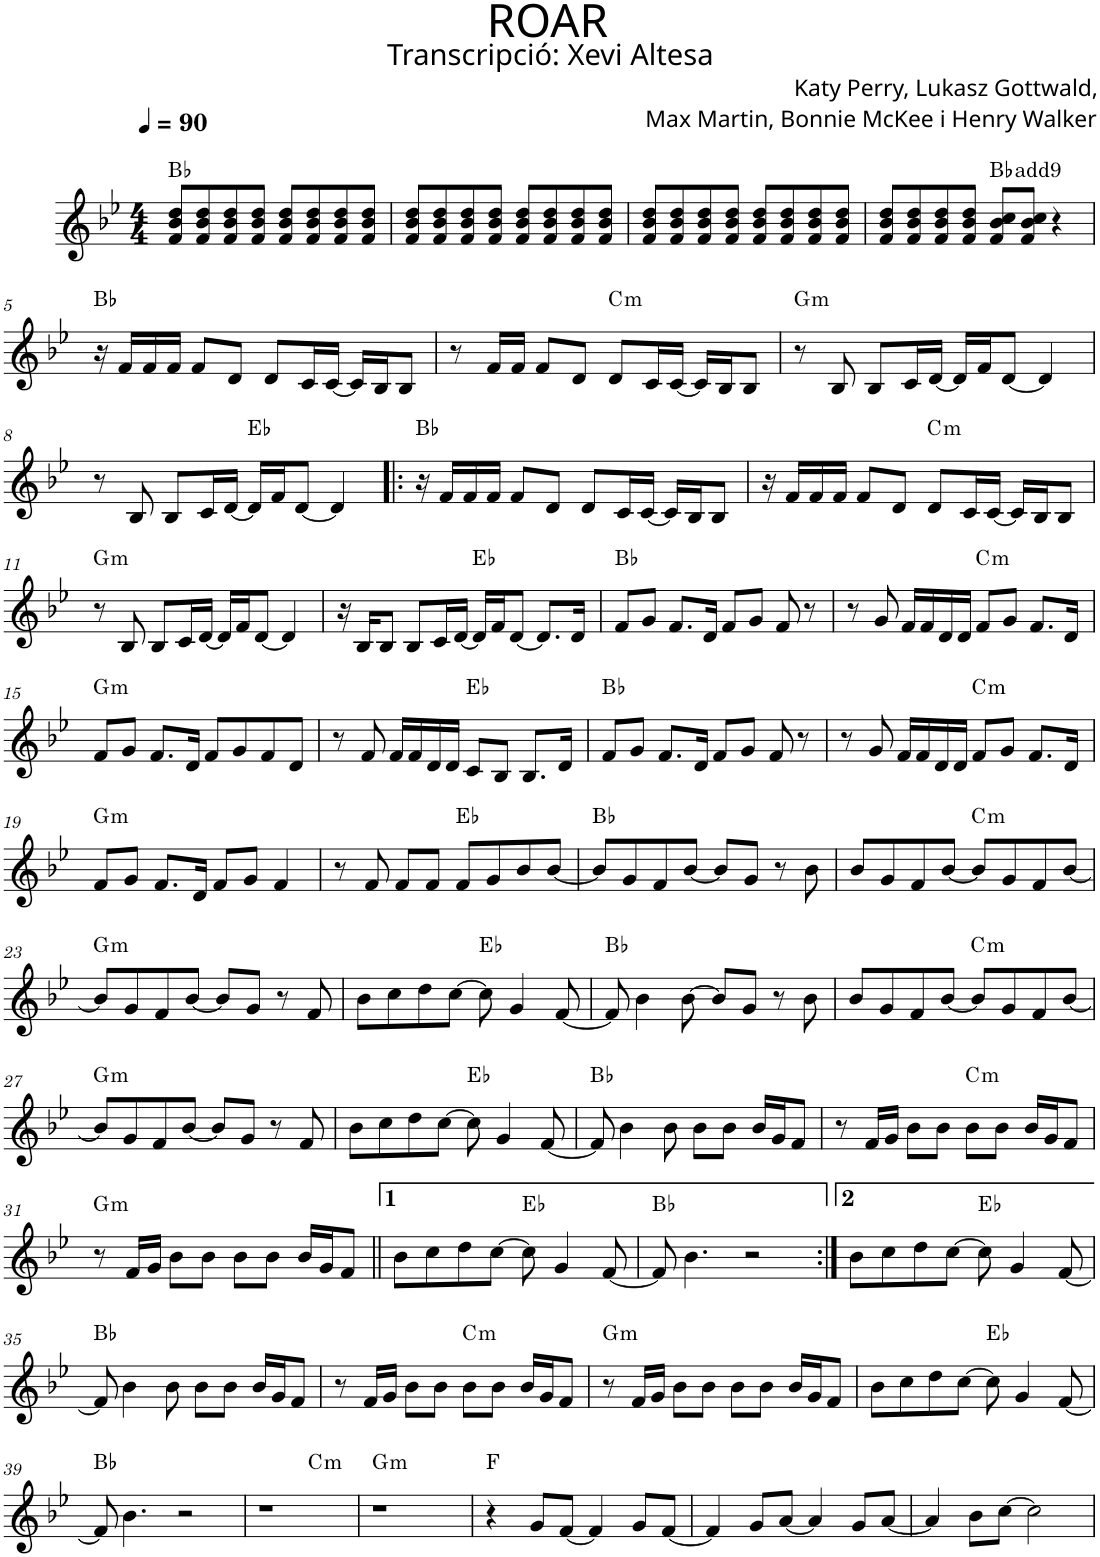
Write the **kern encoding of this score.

**kern	**harte
*part1	*part1
*staff1	*
*I"P1	*
*clefG2	*
*k[b-e-]	*
*B-:	*
*M4/4	*
*MM90	*
=1	=1
8f/ 8b-/ 8dd/L	Bb:maj
8f/ 8b-/ 8dd/	.
8f/ 8b-/ 8dd/	.
8f/ 8b-/ 8dd/J	.
8f/ 8b-/ 8dd/L	.
8f/ 8b-/ 8dd/	.
8f/ 8b-/ 8dd/	.
8f/ 8b-/ 8dd/J	.
=2	=2
8f/ 8b-/ 8dd/L	.
8f/ 8b-/ 8dd/	.
8f/ 8b-/ 8dd/	.
8f/ 8b-/ 8dd/J	.
8f/ 8b-/ 8dd/L	.
8f/ 8b-/ 8dd/	.
8f/ 8b-/ 8dd/	.
8f/ 8b-/ 8dd/J	.
=3	=3
8f/ 8b-/ 8dd/L	.
8f/ 8b-/ 8dd/	.
8f/ 8b-/ 8dd/	.
8f/ 8b-/ 8dd/J	.
8f/ 8b-/ 8dd/L	.
8f/ 8b-/ 8dd/	.
8f/ 8b-/ 8dd/	.
8f/ 8b-/ 8dd/J	.
=4	=4
8f/ 8b-/ 8dd/L	.
8f/ 8b-/ 8dd/	.
8f/ 8b-/ 8dd/	.
8f/ 8b-/ 8dd/J	.
8f/ 8b-/ 8cc/L	Bb:maj(9)
8f/ 8b-/ 8cc/J	.
4r	.
!!LO:LB:g=z
=5	=5
16r	Bb:maj
16f/LL	.
16f/	.
16f/JJ	.
8f/L	.
8d/J	.
8d/L	.
16c/L	.
[<16c/JJ	.
16c/LL]	.
16B-/J	.
8B-/J	.
=6	=6
8r	.
16f/LL	.
16f/JJ	.
8f/L	.
8d/J	.
!	!LO:H:kt=m
8d/L	C:min
16c/L	.
[<16c/JJ	.
16c/LL]	.
16B-/J	.
8B-/J	.
=7	=7
!	!LO:H:kt=m
8r	G:min
8B-/	.
8B-/L	.
16c/L	.
[<16d/JJ	.
16d/LL]	.
16f/J	.
[<8d/J	.
4d/]	.
!!LO:LB:g=z
=8	=8
8r	.
8B-/	.
8B-/L	.
16c/L	.
[<16d/JJ	.
16d/LL]	Eb:maj
16f/J	.
[<8d/J	.
4d/]	.
=9!|:	=9!|:
16r	Bb:maj
16f/LL	.
16f/	.
16f/JJ	.
8f/L	.
8d/J	.
8d/L	.
16c/L	.
[<16c/JJ	.
16c/LL]	.
16B-/J	.
8B-/J	.
=10	=10
16r	.
16f/LL	.
16f/	.
16f/JJ	.
8f/L	.
8d/J	.
!	!LO:H:kt=m
8d/L	C:min
16c/L	.
[<16c/JJ	.
16c/LL]	.
16B-/J	.
8B-/J	.
!!LO:LB:g=z
=11	=11
!	!LO:H:kt=m
8r	G:min
8B-/	.
8B-/L	.
16c/L	.
[<16d/JJ	.
16d/LL]	.
16f/J	.
[<8d/J	.
4d/]	.
=12	=12
16r	.
16B-/KL	.
8B-/J	.
8B-/L	.
16c/L	.
[<16d/JJ	.
16d/LL]	Eb:maj
16f/J	.
[<8d/J	.
8.d/L]	.
16d/Jk	.
=13	=13
8f/L	Bb:maj
8g/J	.
8.f/L	.
16d/Jk	.
8f/L	.
8g/J	.
8f/	.
8r	.
=14	=14
8r	.
8g/	.
16f/LL	.
16f/	.
16d/	.
16d/JJ	.
!	!LO:H:kt=m
8f/L	C:min
8g/J	.
8.f/L	.
16d/Jk	.
!!LO:LB:g=z
=15	=15
!	!LO:H:kt=m
8f/L	G:min
8g/J	.
8.f/L	.
16d/Jk	.
8f/L	.
8g/	.
8f/	.
8d/J	.
=16	=16
8r	.
8f/	.
16f/LL	.
16f/	.
16d/	.
16d/JJ	.
8c/L	Eb:maj
8B-/J	.
8.B-/L	.
16d/Jk	.
=17	=17
8f/L	Bb:maj
8g/J	.
8.f/L	.
16d/Jk	.
8f/L	.
8g/J	.
8f/	.
8r	.
=18	=18
8r	.
8g/	.
16f/LL	.
16f/	.
16d/	.
16d/JJ	.
!	!LO:H:kt=m
8f/L	C:min
8g/J	.
8.f/L	.
16d/Jk	.
!!LO:LB:g=z
=19	=19
!	!LO:H:kt=m
8f/L	G:min
8g/J	.
8.f/L	.
16d/Jk	.
8f/L	.
8g/J	.
4f/	.
=20	=20
8r	.
8f/	.
8f/L	.
8f/J	.
8f/L	Eb:maj
8g/	.
8b-/	.
[<8b-/J	.
=21	=21
8b-/L]	Bb:maj
8g/	.
8f/	.
[<8b-/J	.
8b-/L]	.
8g/J	.
8r	.
8b-\	.
=22	=22
8b-/L	.
8g/	.
8f/	.
[<8b-/J	.
!	!LO:H:kt=m
8b-/L]	C:min
8g/	.
8f/	.
[<8b-/J	.
!!LO:LB:g=z
=23	=23
!	!LO:H:kt=m
8b-/L]	G:min
8g/	.
8f/	.
[<8b-/J	.
8b-/L]	.
8g/J	.
8r	.
8f/	.
=24	=24
8b-\L	.
8cc\	.
8dd\	.
[>8cc\J	.
8cc\]	Eb:maj
4g/	.
[<8f/	.
=25	=25
8f/]	Bb:maj
4b-\	.
[>8b-\	.
8b-/L]	.
8g/J	.
8r	.
8b-\	.
=26	=26
8b-/L	.
8g/	.
8f/	.
[<8b-/J	.
!	!LO:H:kt=m
8b-/L]	C:min
8g/	.
8f/	.
[<8b-/J	.
!!LO:LB:g=z
=27	=27
!	!LO:H:kt=m
8b-/L]	G:min
8g/	.
8f/	.
[<8b-/J	.
8b-/L]	.
8g/J	.
8r	.
8f/	.
=28	=28
8b-\L	.
8cc\	.
8dd\	.
[>8cc\J	.
8cc\]	Eb:maj
4g/	.
[<8f/	.
=29	=29
8f/]	Bb:maj
4b-\	.
8b-\	.
8b-\L	.
8b-\J	.
16b-/LL	.
16g/J	.
8f/J	.
=30	=30
8r	.
16f/LL	.
16g/JJ	.
8b-\L	.
8b-\J	.
!	!LO:H:kt=m
8b-\L	C:min
8b-\J	.
16b-/LL	.
16g/J	.
8f/J	.
!!LO:LB:g=z
=31	=31
!	!LO:H:kt=m
8r	G:min
16f/LL	.
16g/JJ	.
8b-\L	.
8b-\J	.
8b-\L	.
8b-\J	.
16b-/LL	.
16g/J	.
8f/J	.
=32||	=32||
8b-\L	.
8cc\	.
8dd\	.
[>8cc\J	.
8cc\]	Eb:maj
4g/	.
[<8f/	.
=33	=33
8f/]	Bb:maj
4.b-\	.
2r	.
=34:|!	=34:|!
8b-\L	.
8cc\	.
8dd\	.
[>8cc\J	.
8cc\]	Eb:maj
4g/	.
[<8f/	.
!!LO:LB:g=z
=35	=35
8f/]	Bb:maj
4b-\	.
8b-\	.
8b-\L	.
8b-\J	.
16b-/LL	.
16g/J	.
8f/J	.
=36	=36
8r	.
16f/LL	.
16g/JJ	.
8b-\L	.
8b-\J	.
!	!LO:H:kt=m
8b-\L	C:min
8b-\J	.
16b-/LL	.
16g/J	.
8f/J	.
=37	=37
!	!LO:H:kt=m
8r	G:min
16f/LL	.
16g/JJ	.
8b-\L	.
8b-\J	.
8b-\L	.
8b-\J	.
16b-/LL	.
16g/J	.
8f/J	.
=38	=38
8b-\L	.
8cc\	.
8dd\	.
[>8cc\J	.
8cc\]	Eb:maj
4g/	.
[<8f/	.
!!LO:LB:g=z
=39	=39
8f/]	Bb:maj
4.b-\	.
2r	.
=40	=40
*^	*
1r	2ryy	.
!	!	!LO:H:kt=m
.	2ryy	C:min
=41	=41	=41
!	!	!LO:H:kt=m
*v	*v	*
1r	G:min
=42	=42
4r	F:maj
8g/L	.
[<8f/J	.
4f/]	.
8g/L	.
[<8f/J	.
=43	=43
4f/]	.
8g/L	.
[<8a/J	.
4a/]	.
8g/L	.
[<8a/J	.
=44	=44
4a/]	.
8b-\L	.
[>8cc\J	.
2cc\]	.
=	=
*-	*-
